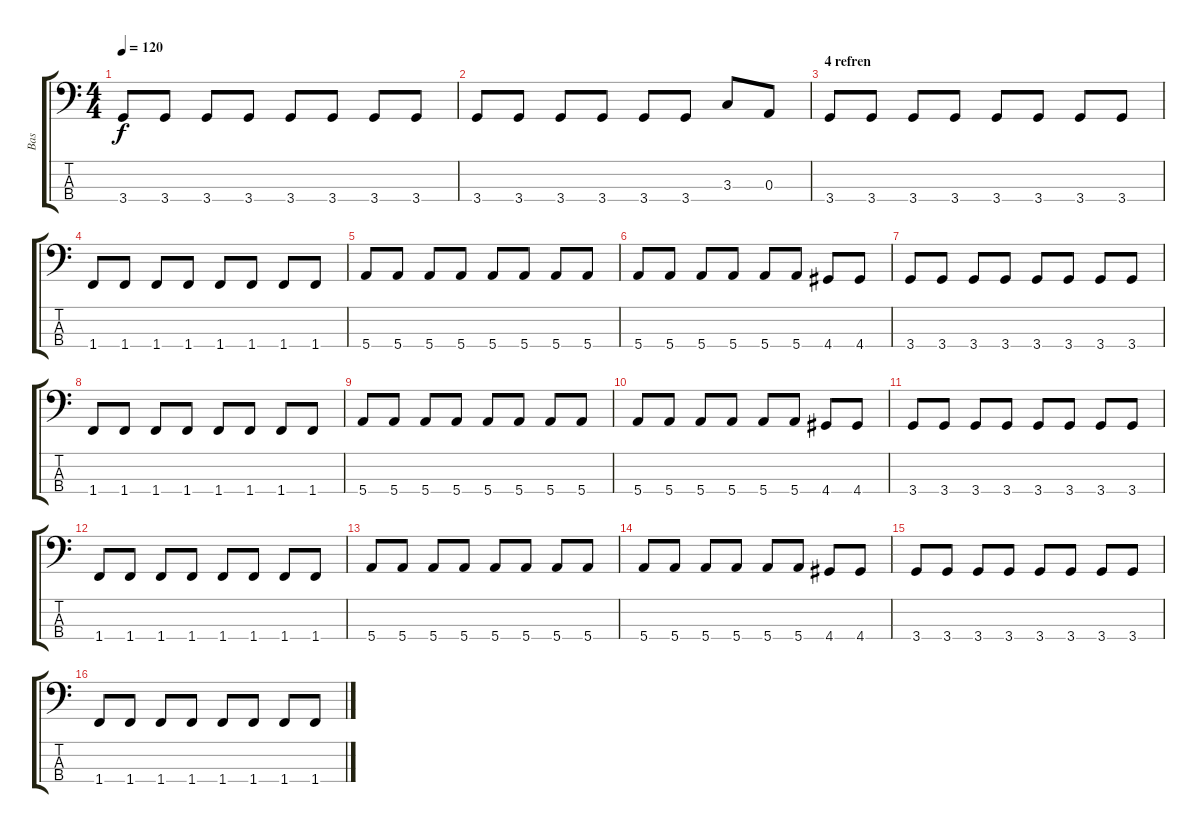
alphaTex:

\track ("Bas" "Bas") {instrument electricbassfinger}
\staff {score tabs}
\tuning (G2 D2 A1 E1) {hide}
\ts (4 4)
\tempo 120
\clef f4
\ks c
3.4.8{dy f} 3.4.8 3.4.8 3.4.8 3.4.8 3.4.8 3.4.8 3.4.8 |
3.4.8 3.4.8 3.4.8 3.4.8 3.4.8 3.4.8 3.3.8 0.3.8 |
\section ("" "4 refren")
3.4.8 3.4.8 3.4.8 3.4.8 3.4.8 3.4.8 3.4.8 3.4.8 |
1.4.8 1.4.8 1.4.8 1.4.8 1.4.8 1.4.8 1.4.8 1.4.8 |
5.4.8 5.4.8 5.4.8 5.4.8 5.4.8 5.4.8 5.4.8 5.4.8 |
5.4.8 5.4.8 5.4.8 5.4.8 5.4.8 5.4.8 4.4.8 4.4.8 |
3.4.8 3.4.8 3.4.8 3.4.8 3.4.8 3.4.8 3.4.8 3.4.8 |
1.4.8 1.4.8 1.4.8 1.4.8 1.4.8 1.4.8 1.4.8 1.4.8 |
5.4.8 5.4.8 5.4.8 5.4.8 5.4.8 5.4.8 5.4.8 5.4.8 |
5.4.8 5.4.8 5.4.8 5.4.8 5.4.8 5.4.8 4.4.8 4.4.8 |
3.4.8 3.4.8 3.4.8 3.4.8 3.4.8 3.4.8 3.4.8 3.4.8 |
1.4.8 1.4.8 1.4.8 1.4.8 1.4.8 1.4.8 1.4.8 1.4.8 |
5.4.8 5.4.8 5.4.8 5.4.8 5.4.8 5.4.8 5.4.8 5.4.8 |
5.4.8 5.4.8 5.4.8 5.4.8 5.4.8 5.4.8 4.4.8 4.4.8 |
3.4.8 3.4.8 3.4.8 3.4.8 3.4.8 3.4.8 3.4.8 3.4.8 |
1.4.8 1.4.8 1.4.8 1.4.8 1.4.8 1.4.8 1.4.8 1.4.8
